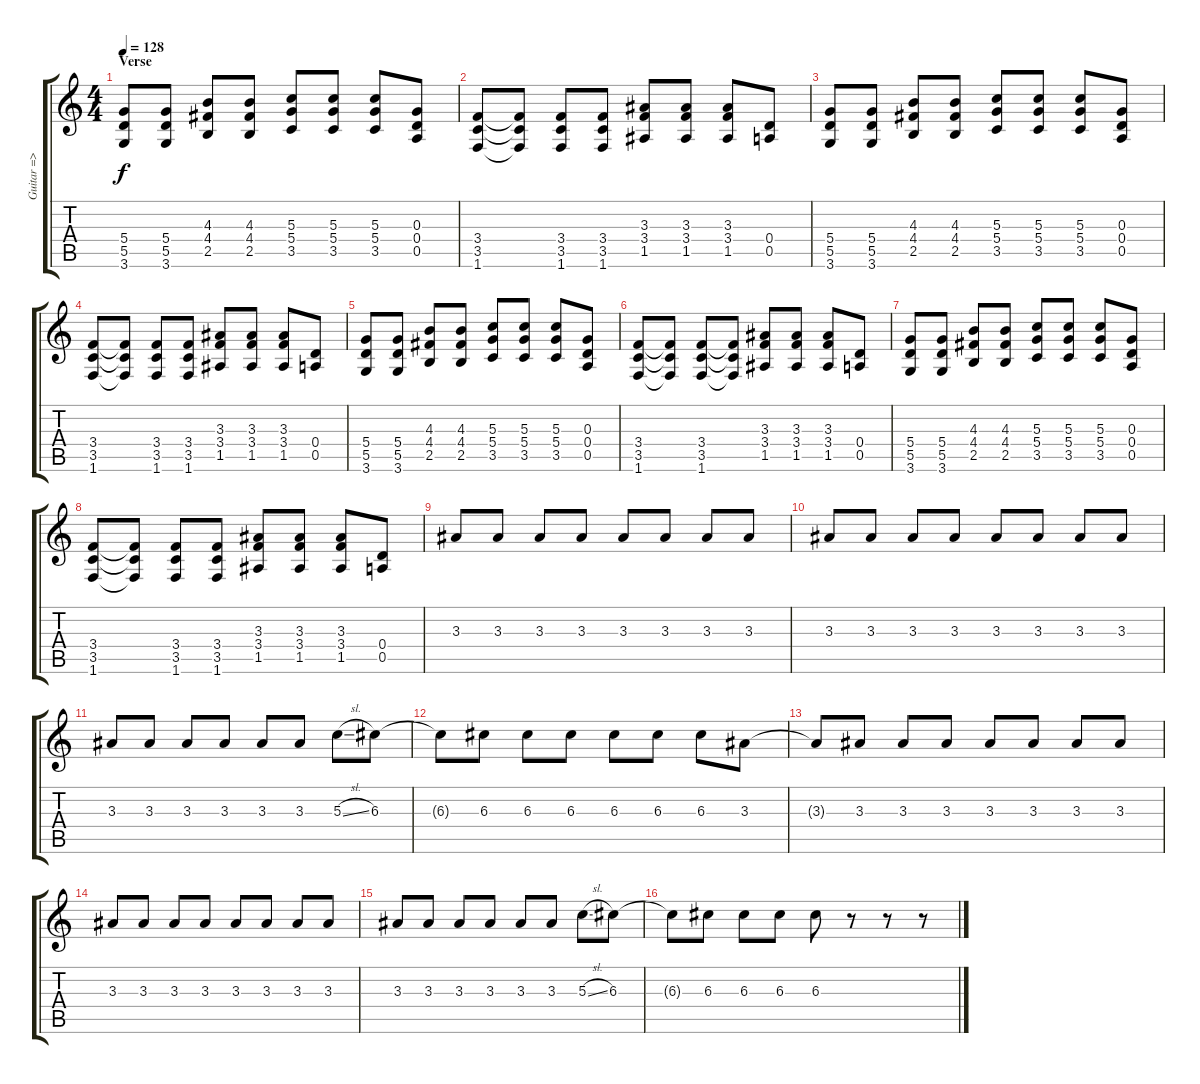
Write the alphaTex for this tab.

\track ("Guitar => Kurt" "Guitar => ") {instrument distortionguitar}
\staff {score tabs}
\tuning (E4 B3 G3 D3 A2 E2) {hide}
\ts (4 4)
\section ("" "Verse")
\tempo 128
\clef g2
\ks c
(5.4 5.5 3.6).8{dy f volume 9 instrument electricguitarclean} (5.4 5.5 3.6).8 (4.3 4.4 2.5).8 (4.3 4.4 2.5).8 (5.3 5.4 3.5).8 (5.3 5.4 3.5).8 (5.3 5.4 3.5).8 (0.3 0.4 0.5).8 |
(3.4 3.5 1.6).8 (3.4{t} 3.5{t} 1.6{t}).8 (3.4 3.5 1.6).8 (3.4 3.5 1.6).8 (3.3 3.4 1.5).8 (3.3 3.4 1.5).8 (3.3 3.4 1.5).8 (0.4 0.5).8 |
(5.4 5.5 3.6).8{volume 9 instrument electricguitarclean} (5.4 5.5 3.6).8 (4.3 4.4 2.5).8 (4.3 4.4 2.5).8 (5.3 5.4 3.5).8 (5.3 5.4 3.5).8 (5.3 5.4 3.5).8 (0.3 0.4 0.5).8 |
(3.4 3.5 1.6).8 (3.4{t} 3.5{t} 1.6{t}).8 (3.4 3.5 1.6).8 (3.4 3.5 1.6).8 (3.3 3.4 1.5).8 (3.3 3.4 1.5).8 (3.3 3.4 1.5).8 (0.4 0.5).8 |
(5.4 5.5 3.6).8{volume 9 instrument electricguitarclean} (5.4 5.5 3.6).8 (4.3 4.4 2.5).8 (4.3 4.4 2.5).8 (5.3 5.4 3.5).8 (5.3 5.4 3.5).8 (5.3 5.4 3.5).8 (0.3 0.4 0.5).8 |
(3.4 3.5 1.6).8 (3.4{t} 3.5{t} 1.6{t}).8 (3.4 3.5 1.6).8 (3.4{t} 3.5{t} 1.6{t}).8 (3.3 3.4 1.5).8 (3.3 3.4 1.5).8 (3.3 3.4 1.5).8 (0.4 0.5).8 |
(5.4 5.5 3.6).8{volume 9 instrument electricguitarclean} (5.4 5.5 3.6).8 (4.3 4.4 2.5).8 (4.3 4.4 2.5).8 (5.3 5.4 3.5).8 (5.3 5.4 3.5).8 (5.3 5.4 3.5).8 (0.3 0.4 0.5).8 |
(3.4 3.5 1.6).8 (3.4{t} 3.5{t} 1.6{t}).8 (3.4 3.5 1.6).8 (3.4 3.5 1.6).8 (3.3 3.4 1.5).8 (3.3 3.4 1.5).8 (3.3 3.4 1.5).8 (0.4 0.5).8 |
3.3.8{instrument distortionguitar} 3.3.8 3.3.8 3.3.8 3.3.8 3.3.8 3.3.8 3.3.8 |
3.3.8 3.3.8 3.3.8 3.3.8 3.3.8 3.3.8 3.3.8 3.3.8 |
3.3.8 3.3.8 3.3.8 3.3.8 3.3.8 3.3.8 5.3{sl}.8 6.3.8 |
6.3{t}.8 6.3.8 6.3.8 6.3.8 6.3.8 6.3.8 6.3.8 3.3.8 |
3.3{t}.8{instrument distortionguitar} 3.3.8 3.3.8 3.3.8 3.3.8 3.3.8 3.3.8 3.3.8 |
3.3.8 3.3.8 3.3.8 3.3.8 3.3.8 3.3.8 3.3.8 3.3.8 |
3.3.8 3.3.8 3.3.8 3.3.8 3.3.8 3.3.8 5.3{sl}.8 6.3.8 |
6.3{t}.8 6.3.8 6.3.8 6.3.8 6.3.8 r.8 r.8 r.8
